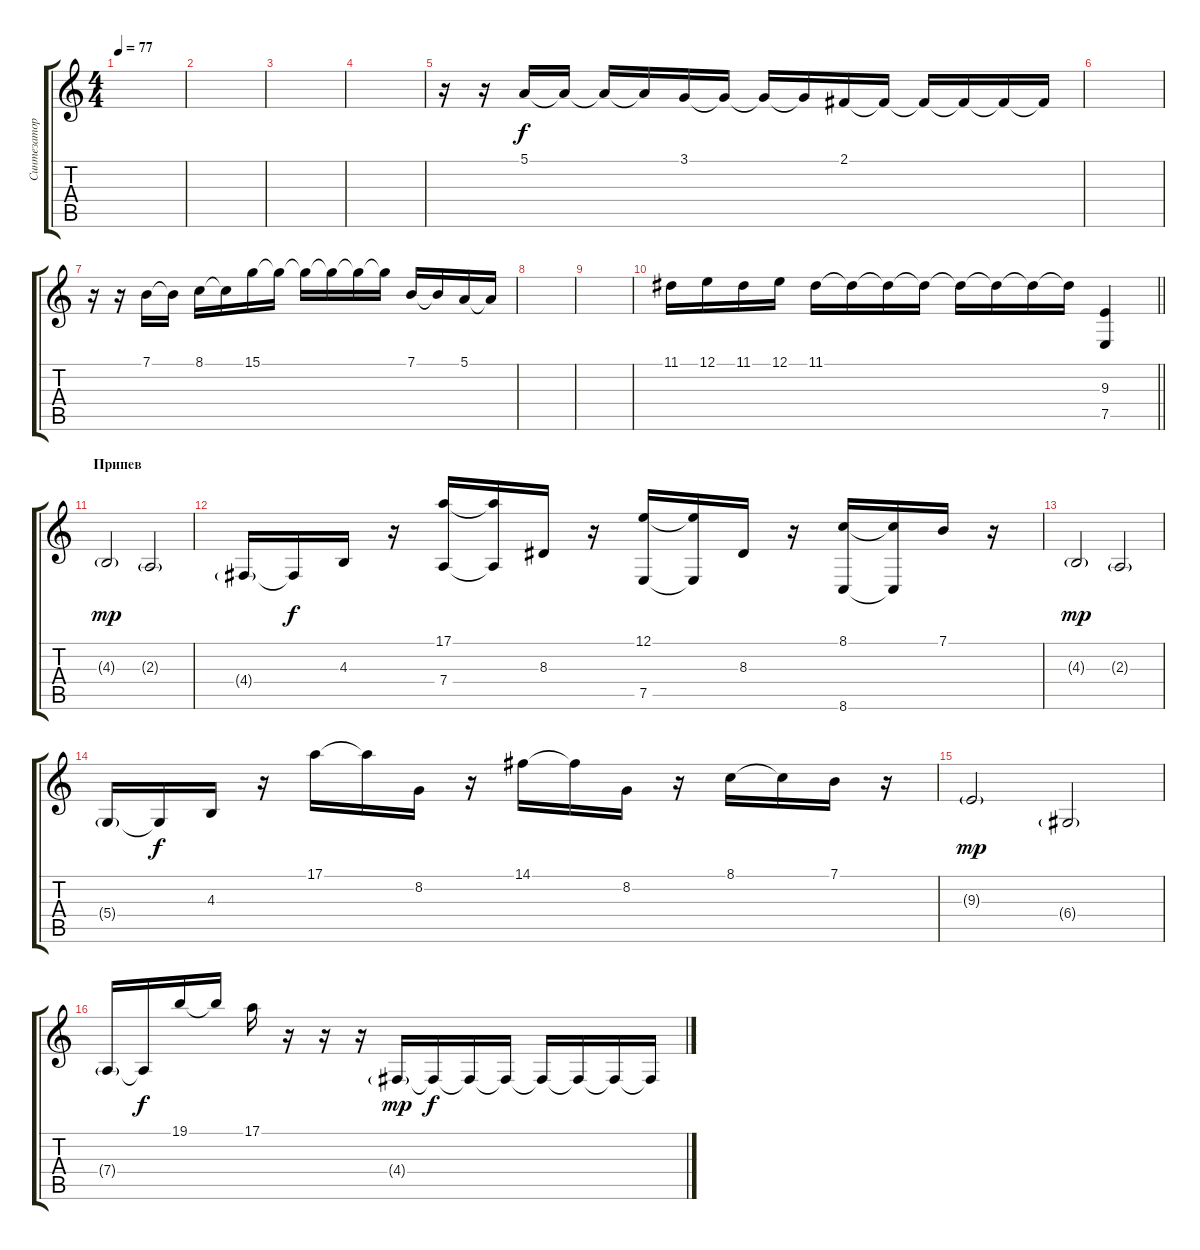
\track ("Синтезатор" "Синтезатор") {instrument stringensemble1}
\staff {score tabs}
\tuning (E4 B3 G3 D3 A2 E2) {hide}
\ts (4 4)
\tempo 77
\clef g2
\ks c
|
|
|
|
r.16{volume 13 instrument stringensemble1} r.16 5.1.16 5.1{t}.16 5.1{t}.16 5.1{t}.16 3.1.16 3.1{t}.16 3.1{t}.16 3.1{t}.16 2.1.16 2.1{t}.16 2.1{t}.16 2.1{t}.16 2.1{t}.16 2.1{t}.16 |
|
r.16{volume 13 instrument stringensemble1} r.16 7.1.16 7.1{t}.16 8.1.16 8.1{t}.16 15.1.16 15.1{t}.16 15.1{t}.16 15.1{t}.16 15.1{t}.16 15.1{t}.16 7.1.16 7.1{t}.16 5.1.16 5.1{t}.16 |
|
|
\barLineRight lightlight
11.1.16 12.1.16 11.1.16 12.1.16 11.1.16 11.1{t}.16 11.1{t}.16 11.1{t}.16 11.1{t}.16 11.1{t}.16 11.1{t}.16 11.1{t}.16 (9.3 7.5).4{volume 16 instrument reversecymbal} |
\section ("" "Припев")
4.3{g}.2{dy mp volume 16 instrument stringensemble1} 2.3{g}.2 |
4.4{g}.16 4.4{t}.16{dy f} 4.3.16 r.16 (17.1 7.4).16 (17.1{t} 7.4{t}).16 8.3.16 r.16 (12.1 7.5).16 (12.1{t} 7.5{t}).16 8.3.16 r.16 (8.1 8.6).16 (8.1{t} 8.6{t}).16 7.1.16 r.16 |
4.3{g}.2{dy mp} 2.3{g}.2 |
5.4{g}.16 5.4{t}.16{dy f} 4.3.16 r.16 17.1.16 17.1{t}.16 8.2.16 r.16 14.1.16 14.1{t}.16 8.2.16 r.16 8.1.16 8.1{t}.16 7.1.16 r.16 |
9.3{g}.2{dy mp} 6.4{g}.2 |
7.4{g}.16 7.4{t}.16{dy f} 19.1.16 19.1{t}.16 17.1.16 r.16 r.16 r.16 4.4{g}.16{dy mp} 4.4{t}.16{dy f} 4.4{t}.16 4.4{t}.16 4.4{t}.16 4.4{t}.16 4.4{t}.16 4.4{t}.16
